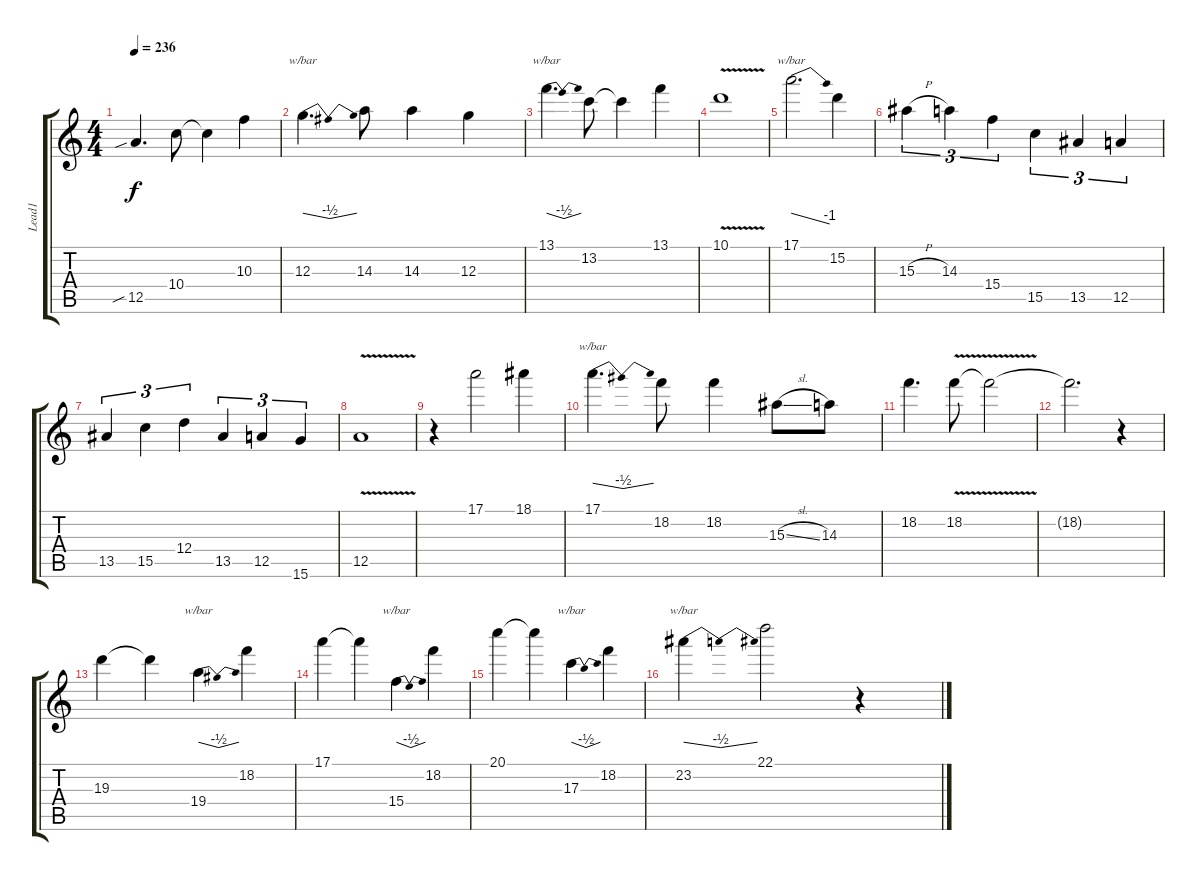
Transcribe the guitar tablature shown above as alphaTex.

\track ("Lead1" "Lead1") {instrument distortionguitar}
\staff {score tabs}
\tuning (E4 B3 G3 D3 A2 E2) {hide}
\ts (4 4)
\tempo 236
\clef g2
\ks c
12.5{sib}.4{d dy f} 10.4.8 10.4{t}.4 10.3.4 |
12.3.4{d tbe (dip default 0 0 30 -2 60 0)} 14.3.8 14.3.4 12.3.4 |
13.1.4{d tbe (dip default 0 0 30 -2 60 0)} 13.2.8 13.2{t}.4 13.1.4 |
10.1{v}.1 |
17.1.2{d tbe (dive default 0 0 60 -4)} 15.2.4 |
15.3{h}.4{tu (3 2)} 14.3.4{tu (3 2)} 15.4.4{tu (3 2)} 15.5.4{tu (3 2)} 13.5.4{tu (3 2)} 12.5.4{tu (3 2)} |
13.5.4{tu (3 2)} 15.5.4{tu (3 2)} 12.4.4{tu (3 2)} 13.5.4{tu (3 2)} 12.5.4{tu (3 2)} 15.6.4{tu (3 2)} |
12.5{v}.1 |
r.4 17.1.2 18.1.4 |
17.1.4{d tbe (dip default 0 0 30 -2 60 0)} 18.2.8 18.2.4 15.3{sl}.8 14.3.8 |
18.2.4{d} 18.2{v}.8 18.2{t}.2 |
18.2{t}.2{d} r.4 |
19.3.4 19.3{t}.4 19.4.4{tbe (dip default 0 0 30 -2 60 0)} 18.2.4 |
17.1.4 17.1{t}.4 15.4.4{tbe (dip default 0 0 30 -2 60 0)} 18.2.4 |
20.1.4 20.1{t}.4 17.3.4{tbe (dip default 0 0 30 -2 60 0)} 18.2.4 |
23.2.4{tbe (dip default 0 0 30 -2 60 0)} 22.1.2 r.4
